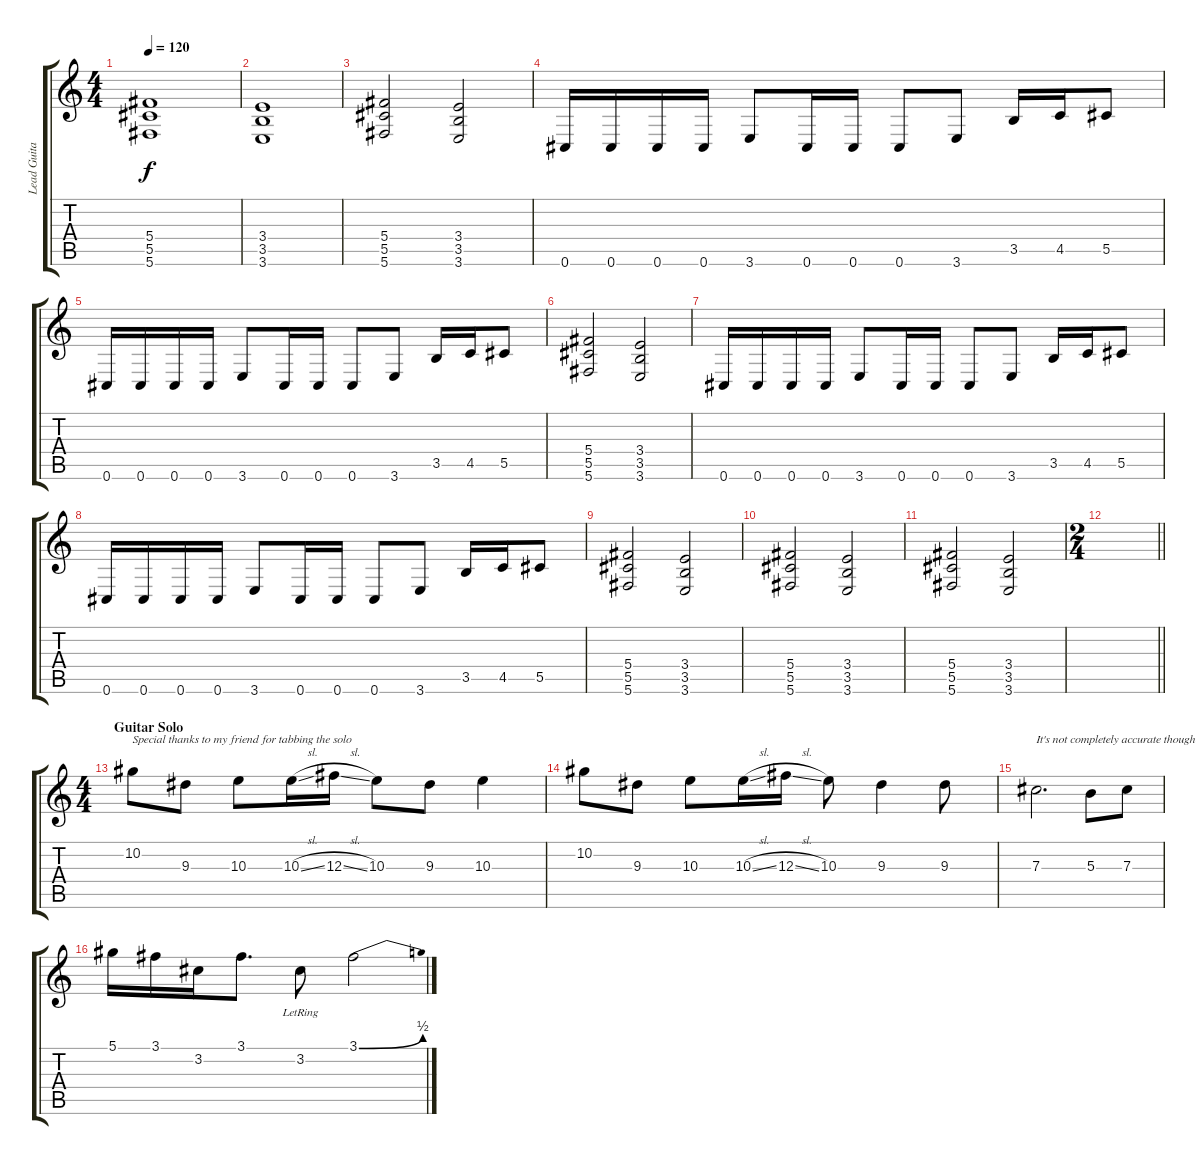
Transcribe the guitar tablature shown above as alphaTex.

\track ("Lead Guitar" "Lead Guita") {instrument electricguitarclean}
\staff {score tabs}
\tuning (Eb4 Bb3 Gb3 Db3 Ab2 Db2) {hide}
\ts (4 4)
\tempo 120
\clef g2
\ks c
(5.4 5.5 5.6).1{dy f} |
(3.4 3.5 3.6).1 |
(5.4 5.5 5.6).2 (3.4 3.5 3.6).2 |
0.6.16 0.6.16 0.6.16 0.6.16 3.6.8 0.6.16 0.6.16 0.6.8 3.6.8 3.5.16 4.5.16 5.5.8 |
0.6.16 0.6.16 0.6.16 0.6.16 3.6.8 0.6.16 0.6.16 0.6.8 3.6.8 3.5.16 4.5.16 5.5.8 |
(5.4 5.5 5.6).2 (3.4 3.5 3.6).2 |
0.6.16 0.6.16 0.6.16 0.6.16 3.6.8 0.6.16 0.6.16 0.6.8 3.6.8 3.5.16 4.5.16 5.5.8 |
0.6.16 0.6.16 0.6.16 0.6.16 3.6.8 0.6.16 0.6.16 0.6.8 3.6.8 3.5.16 4.5.16 5.5.8 |
(5.4 5.5 5.6).2 (3.4 3.5 3.6).2 |
(5.4 5.5 5.6).2 (3.4 3.5 3.6).2 |
(5.4 5.5 5.6).2 (3.4 3.5 3.6).2 |
\ts (2 4)
\barLineRight lightlight
|
\ts (4 4)
\section ("" "Guitar Solo")
10.2.8{txt "Special thanks to my friend for tabbing the solo" volume 16 instrument electricguitarclean} 9.3.8 10.3.8 10.3{sl}.16 12.3{sl}.16 10.3.8 9.3.8 10.3.4 |
10.2.8 9.3.8 10.3.8 10.3{sl}.16 12.3{sl}.16 10.3.8 9.3.4 9.3.8 |
7.3.2{d txt "It's not completely accurate though"} 5.3.8 7.3.8 |
5.1.16 3.1.16 3.2.16 3.1.8{d} 3.2{lr}.8 3.1{be (bend 0 0 60 2)}.2
